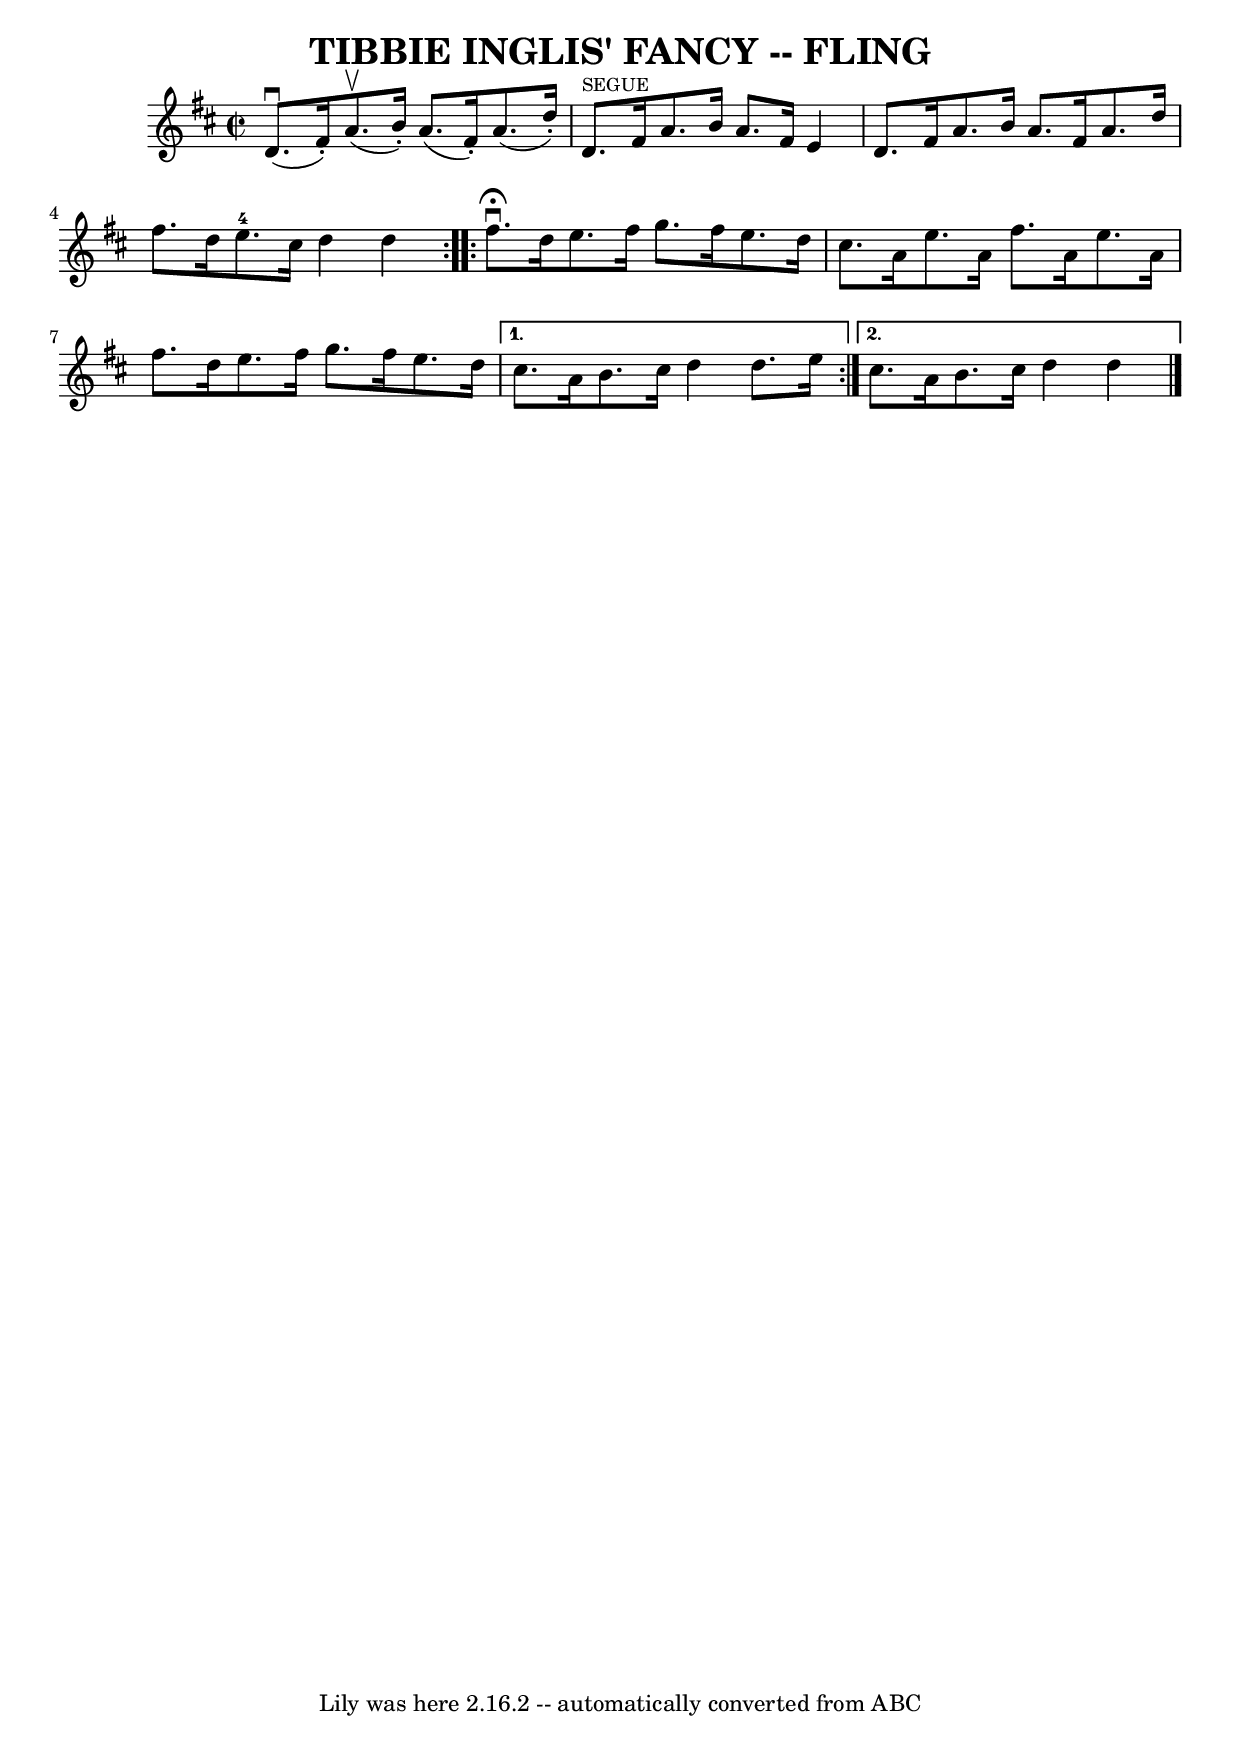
\version "2.7.40"
\include "Mammoth.ily"
\header {
	%% book = "Ryan's Mammoth Collection of Fiddle Tunes"
	crossRefNumber = "1"
	footnotes = ""
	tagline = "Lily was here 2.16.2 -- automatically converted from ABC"
	title = "TIBBIE INGLIS' FANCY -- FLING"
}
voicedefault =  {
\set Score.defaultBarType = "empty"

\override Staff.TimeSignature #'style = #'C
 \time 2/2 \key d \major   \repeat volta 2 { d'8. (^\downbow fis'16 -.) 
 a'8. (^\upbow b'16 -.) a'8. (fis'16 -.) a'8. (d''16 -.)   
|
 d'8.^\segue fis'16 a'8. b'16 a'8. fis'16 e'4      
  |
 d'8. fis'16 a'8. b'16 a'8. fis'16 a'8. d''16  
  |
 fis''8. d''16 e''8.-4 cis''16 d''4 d''4    }     
\repeat volta 2 { fis''8.^\fermata^\downbow d''16 e''8. fis''16    
g''8. fis''16 e''8. d''16    |
 cis''8. a'16 e''8.    
a'16 fis''8. a'16 e''8. a'16    |
 fis''8. d''16    
e''8. fis''16 g''8. fis''16 e''8. d''16    } \alternative{{   
cis''8. a'16 b'8. cis''16 d''4 d''8. e''16    } { cis''8.   
 a'16 b'8. cis''16 d''4 d''4    <<   \bar "|."  >>   }}
}

\score{
    <<

	\context Staff="default"
	{
	    \voicedefault 
	}

    >>
	\layout {
	}
	\midi {}
}
